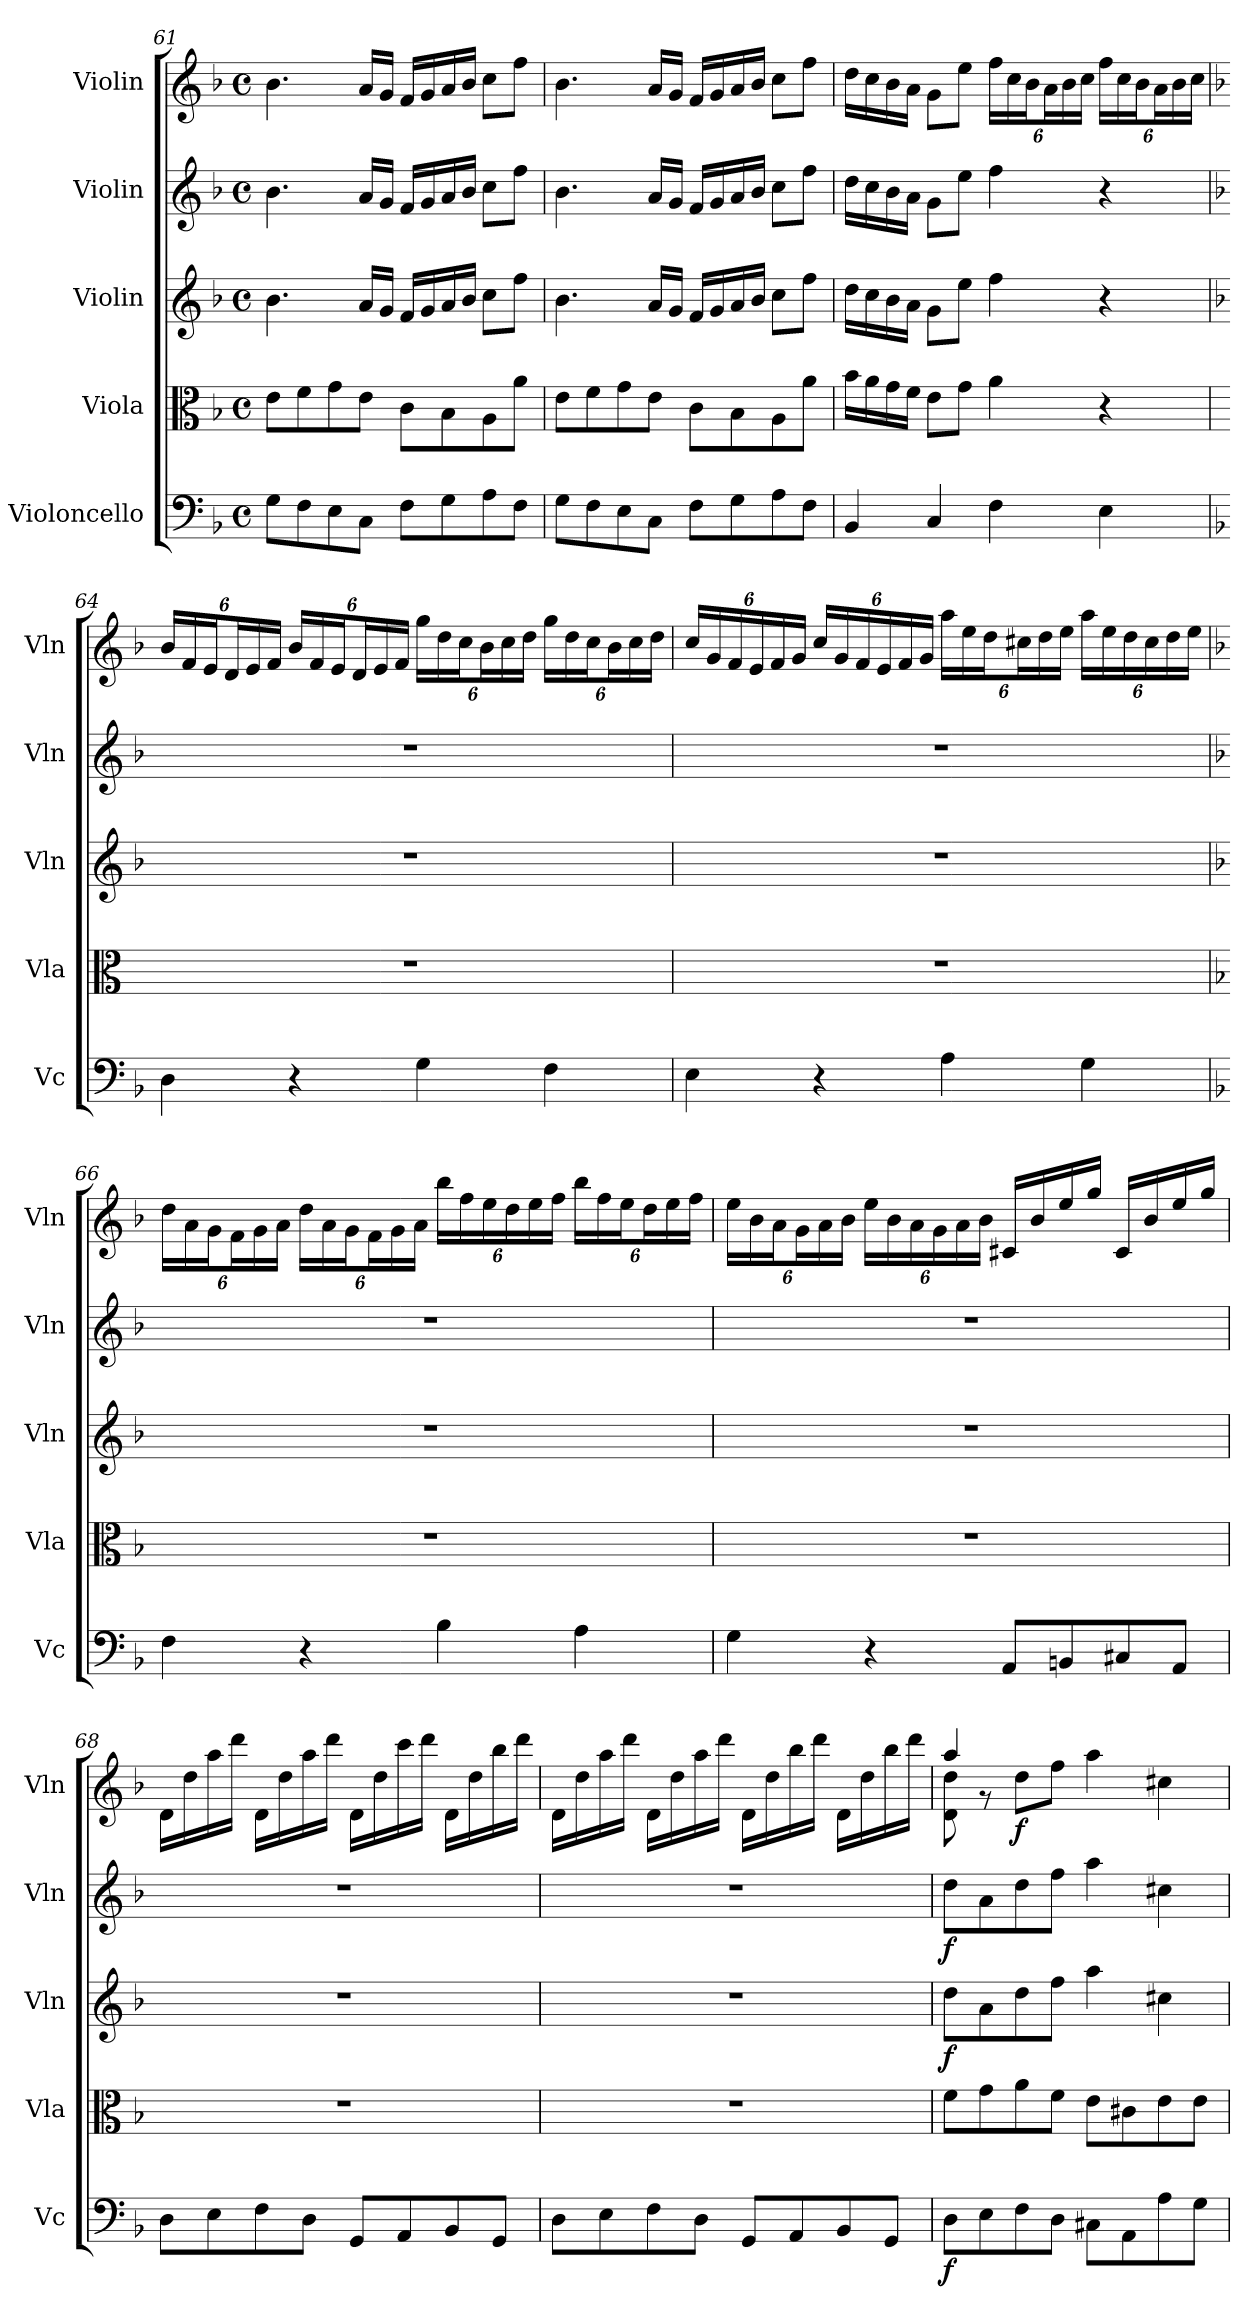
**kern	**dynam	**kern	**kern	**dynam	**kern	**dynam	**kern	**dynam
*part5	*part5	*part4	*part3	*part3	*part2	*part2	*part1	*part1
*staff5	*staff5	*staff4	*staff3	*staff3	*staff2	*staff2	*staff1	*staff1
*I"Violoncello	*	*I"Viola	*I"Violin	*	*I"Violin	*	*I"Violin	*
*I'Vc	*	*I'Vla	*I'Vln	*	*I'Vln	*	*I'Vln	*
*clefF4	*	*clefC3	*clefG2	*	*clefG2	*	*clefG2	*
*k[b-]	*	*k[b-]	*k[b-]	*	*k[b-]	*	*k[b-]	*
*M4/4	*	*M4/4	*M4/4	*	*M4/4	*	*M4/4	*
*met(c)	*	*met(c)	*met(c)	*	*met(c)	*	*met(c)	*
=61	=61	=61	=61	=61	=61	=61	=61	=61
8G\L	.	8e\L	4.b-\	.	4.b-\	.	4.b-\	.
8F\	.	8f\	.	.	.	.	.	.
8E\	.	8g\	.	.	.	.	.	.
8C\J	.	8e\J	16a/LL	.	16a/LL	.	16a/LL	.
.	.	.	16g/JJ	.	16g/JJ	.	16g/JJ	.
8F\L	.	8c\L	16f/LL	.	16f/LL	.	16f/LL	.
.	.	.	16g/	.	16g/	.	16g/	.
8G\	.	8B-\	16a/	.	16a/	.	16a/	.
.	.	.	16b-/JJ	.	16b-/JJ	.	16b-/JJ	.
8A\	.	8A\	8cc\L	.	8cc\L	.	8cc\L	.
8F\J	.	8a\J	8ff\J	.	8ff\J	.	8ff\J	.
=62	=62	=62	=62	=62	=62	=62	=62	=62
8G\L	.	8e\L	4.b-\	.	4.b-\	.	4.b-\	.
8F\	.	8f\	.	.	.	.	.	.
8E\	.	8g\	.	.	.	.	.	.
8C\J	.	8e\J	16a/LL	.	16a/LL	.	16a/LL	.
.	.	.	16g/JJ	.	16g/JJ	.	16g/JJ	.
8F\L	.	8c\L	16f/LL	.	16f/LL	.	16f/LL	.
.	.	.	16g/	.	16g/	.	16g/	.
8G\	.	8B-\	16a/	.	16a/	.	16a/	.
.	.	.	16b-/JJ	.	16b-/JJ	.	16b-/JJ	.
8A\	.	8A\	8cc\L	.	8cc\L	.	8cc\L	.
8F\J	.	8a\J	8ff\J	.	8ff\J	.	8ff\J	.
=63	=63	=63	=63	=63	=63	=63	=63	=63
4BB-/	.	16b-\LL	16dd\LL	.	16dd\LL	.	16dd\LL	.
.	.	16a\	16cc\	.	16cc\	.	16cc\	.
.	.	16g\	16b-\	.	16b-\	.	16b-\	.
.	.	16f\JJ	16a\JJ	.	16a\JJ	.	16a\JJ	.
4C/	.	8e\L	8g\L	.	8g\L	.	8g\L	.
.	.	8g\J	8ee\J	.	8ee\J	.	8ee\J	.
4F\	.	4a\	4ff\	.	4ff\	.	24ff\LL	.
.	.	.	.	.	.	.	24cc\	.
.	.	.	.	.	.	.	24b-\J	.
.	.	.	.	.	.	.	24a\L	.
.	.	.	.	.	.	.	24b-\	.
.	.	.	.	.	.	.	24cc\JJ	.
4E\	.	4r	4r	.	4r	.	24ff\LL	.
.	.	.	.	.	.	.	24cc\	.
.	.	.	.	.	.	.	24b-\J	.
.	.	.	.	.	.	.	24a\L	.
.	.	.	.	.	.	.	24b-\	.
.	.	.	.	.	.	.	24cc\JJ	.
=64	=64	=64	=64	=64	=64	=64	=64	=64
*	*	*k[]	*	*	*	*	*	*
4D\	.	1r	1r	.	1r	.	24b-/LL	.
.	.	.	.	.	.	.	24f/	.
.	.	.	.	.	.	.	24e/J	.
.	.	.	.	.	.	.	24d/L	.
.	.	.	.	.	.	.	24e/	.
.	.	.	.	.	.	.	24f/JJ	.
4r	.	.	.	.	.	.	24b-/LL	.
.	.	.	.	.	.	.	24f/	.
.	.	.	.	.	.	.	24e/J	.
.	.	.	.	.	.	.	24d/L	.
.	.	.	.	.	.	.	24e/	.
.	.	.	.	.	.	.	24f/JJ	.
4G\	.	.	.	.	.	.	24gg\LL	.
.	.	.	.	.	.	.	24dd\	.
.	.	.	.	.	.	.	24cc\J	.
.	.	.	.	.	.	.	24b-\L	.
.	.	.	.	.	.	.	24cc\	.
.	.	.	.	.	.	.	24dd\JJ	.
4F\	.	.	.	.	.	.	24gg\LL	.
.	.	.	.	.	.	.	24dd\	.
.	.	.	.	.	.	.	24cc\J	.
.	.	.	.	.	.	.	24b-\L	.
.	.	.	.	.	.	.	24cc\	.
.	.	.	.	.	.	.	24dd\JJ	.
=65	=65	=65	=65	=65	=65	=65	=65	=65
4E\	.	1r	1r	.	1r	.	24cc/LL	.
.	.	.	.	.	.	.	24g/	.
.	.	.	.	.	.	.	24f/	.
.	.	.	.	.	.	.	24e/	.
.	.	.	.	.	.	.	24f/	.
.	.	.	.	.	.	.	24g/JJ	.
4r	.	.	.	.	.	.	24cc/LL	.
.	.	.	.	.	.	.	24g/	.
.	.	.	.	.	.	.	24f/	.
.	.	.	.	.	.	.	24e/	.
.	.	.	.	.	.	.	24f/	.
.	.	.	.	.	.	.	24g/JJ	.
4A\	.	.	.	.	.	.	24aa\LL	.
.	.	.	.	.	.	.	24ee\	.
.	.	.	.	.	.	.	24dd\J	.
.	.	.	.	.	.	.	24cc#X\L	.
.	.	.	.	.	.	.	24dd\	.
.	.	.	.	.	.	.	24ee\JJ	.
4G\	.	.	.	.	.	.	24aa\LL	.
.	.	.	.	.	.	.	24ee\	.
.	.	.	.	.	.	.	24dd\	.
.	.	.	.	.	.	.	24cc#\	.
.	.	.	.	.	.	.	24dd\	.
.	.	.	.	.	.	.	24ee\JJ	.
=66	=66	=66	=66	=66	=66	=66	=66	=66
*	*	*k[b-]	*	*	*	*	*	*
4F\	.	1r	1r	.	1r	.	24dd\LL	.
.	.	.	.	.	.	.	24a\	.
.	.	.	.	.	.	.	24g\J	.
.	.	.	.	.	.	.	24f\L	.
.	.	.	.	.	.	.	24g\	.
.	.	.	.	.	.	.	24a\JJ	.
4r	.	.	.	.	.	.	24dd\LL	.
.	.	.	.	.	.	.	24a\	.
.	.	.	.	.	.	.	24g\J	.
.	.	.	.	.	.	.	24f\L	.
.	.	.	.	.	.	.	24g\	.
.	.	.	.	.	.	.	24a\JJ	.
4B-\	.	.	.	.	.	.	24bb-\LL	.
.	.	.	.	.	.	.	24ff\	.
.	.	.	.	.	.	.	24ee\	.
.	.	.	.	.	.	.	24dd\	.
.	.	.	.	.	.	.	24ee\	.
.	.	.	.	.	.	.	24ff\JJ	.
4A\	.	.	.	.	.	.	24bb-\LL	.
.	.	.	.	.	.	.	24ff\	.
.	.	.	.	.	.	.	24ee\J	.
.	.	.	.	.	.	.	24dd\L	.
.	.	.	.	.	.	.	24ee\	.
.	.	.	.	.	.	.	24ff\JJ	.
=67	=67	=67	=67	=67	=67	=67	=67	=67
4G\	.	1r	1r	.	1r	.	24ee\LL	.
.	.	.	.	.	.	.	24b-\	.
.	.	.	.	.	.	.	24a\J	.
.	.	.	.	.	.	.	24g\L	.
.	.	.	.	.	.	.	24a\	.
.	.	.	.	.	.	.	24b-\JJ	.
4r	.	.	.	.	.	.	24ee\LL	.
.	.	.	.	.	.	.	24b-\	.
.	.	.	.	.	.	.	24a\	.
.	.	.	.	.	.	.	24g\	.
.	.	.	.	.	.	.	24a\	.
.	.	.	.	.	.	.	24b-\JJ	.
8AA/L	.	.	.	.	.	.	16c#X/LL	.
.	.	.	.	.	.	.	16b-/	.
8BBn/	.	.	.	.	.	.	16ee/	.
.	.	.	.	.	.	.	16gg/JJ	.
8C#X/	.	.	.	.	.	.	16c#/LL	.
.	.	.	.	.	.	.	16b-/	.
8AA/J	.	.	.	.	.	.	16ee/	.
.	.	.	.	.	.	.	16gg/JJ	.
=68	=68	=68	=68	=68	=68	=68	=68	=68
8D\L	.	1r	1r	.	1r	.	16d\LL	.
.	.	.	.	.	.	.	16dd\	.
8E\	.	.	.	.	.	.	16aa\	.
.	.	.	.	.	.	.	16ddd\JJ	.
8F\	.	.	.	.	.	.	16d\LL	.
.	.	.	.	.	.	.	16dd\	.
8D\J	.	.	.	.	.	.	16aa\	.
.	.	.	.	.	.	.	16ddd\JJ	.
8GG/L	.	.	.	.	.	.	16d\LL	.
.	.	.	.	.	.	.	16dd\	.
8AA/	.	.	.	.	.	.	16ccc\	.
.	.	.	.	.	.	.	16ddd\JJ	.
8BB-/	.	.	.	.	.	.	16d\LL	.
.	.	.	.	.	.	.	16dd\	.
8GG/J	.	.	.	.	.	.	16bb-\	.
.	.	.	.	.	.	.	16ddd\JJ	.
=69	=69	=69	=69	=69	=69	=69	=69	=69
8D\L	.	1r	1r	.	1r	.	16d\LL	.
.	.	.	.	.	.	.	16dd\	.
8E\	.	.	.	.	.	.	16aa\	.
.	.	.	.	.	.	.	16ddd\JJ	.
8F\	.	.	.	.	.	.	16d\LL	.
.	.	.	.	.	.	.	16dd\	.
8D\J	.	.	.	.	.	.	16aa\	.
.	.	.	.	.	.	.	16ddd\JJ	.
8GG/L	.	.	.	.	.	.	16d\LL	.
.	.	.	.	.	.	.	16dd\	.
8AA/	.	.	.	.	.	.	16bb-\	.
.	.	.	.	.	.	.	16ddd\JJ	.
8BB-/	.	.	.	.	.	.	16d\LL	.
.	.	.	.	.	.	.	16dd\	.
8GG/J	.	.	.	.	.	.	16bb-\	.
.	.	.	.	.	.	.	16ddd\JJ	.
=70	=70	=70	=70	=70	=70	=70	=70	=70
*	*	*	*	*	*	*	*^	*
8D\L	f	8f\L	8dd\L	f	8dd\L	f	4aa/	8d\ 8dd\	.
8E\	.	8g\	8a\	.	8a\	.	.	8r	.
8F\	.	8a\	8dd\	.	8dd\	.	8dd\L	2.ryy	f
8D\J	.	8f\J	8ff\J	.	8ff\J	.	8ff\J	.	.
8C#X\L	.	8e\L	4aa\	.	4aa\	.	4aa\	.	.
8AA\	.	8c#X\	.	.	.	.	.	.	.
8A\	.	8e\	4cc#X\	.	4cc#X\	.	4cc#X\	.	.
8G\J	.	8e\J	.	.	.	.	.	.	.
*	*	*	*	*	*	*	*v	*v	*
=	=	=	=	=	=	=	=	=
*-	*-	*-	*-	*-	*-	*-	*-	*-
